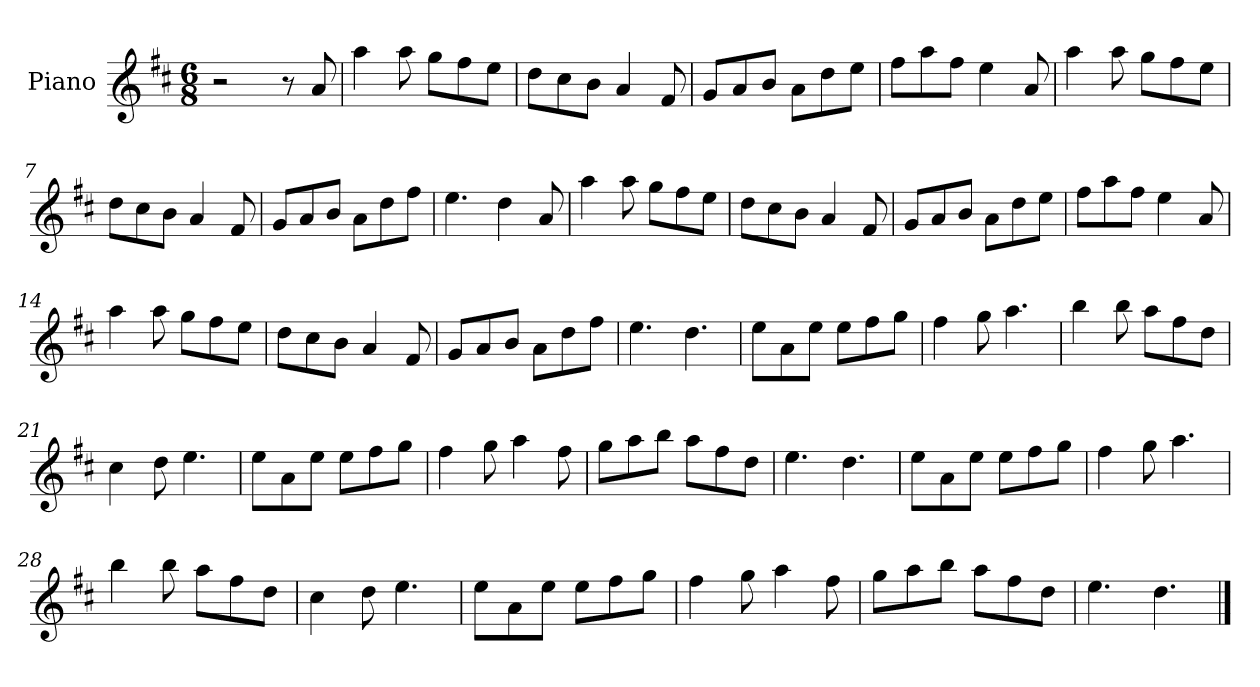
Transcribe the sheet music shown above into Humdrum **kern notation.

**kern
*part1
*staff1
*I"Piano
*I'Pno
*clefG2
*k[f#c#]
*M6/8
=1
2r
8r
8a/
=2
4aa\
8aa\
8gg\L
8ff#\
8ee\J
=3
8dd\L
8cc#\
8b\J
4a/
8f#/
=4
8g/L
8a/
8b/J
8a\L
8dd\
8ee\J
=5
8ff#\L
8aa\
8ff#\J
4ee\
8a/
=6
4aa\
8aa\
8gg\L
8ff#\
8ee\J
=7
8dd\L
8cc#\
8b\J
4a/
8f#/
=8
8g/L
8a/
8b/J
8a\L
8dd\
8ff#\J
=9
4.ee\
4dd\
8a/
=10
4aa\
8aa\
8gg\L
8ff#\
8ee\J
=11
8dd\L
8cc#\
8b\J
4a/
8f#/
=12
8g/L
8a/
8b/J
8a\L
8dd\
8ee\J
=13
8ff#\L
8aa\
8ff#\J
4ee\
8a/
=14
4aa\
8aa\
8gg\L
8ff#\
8ee\J
=15
8dd\L
8cc#\
8b\J
4a/
8f#/
=16
8g/L
8a/
8b/J
8a\L
8dd\
8ff#\J
=17
4.ee\
4.dd\
=18
8ee\L
8a\
8ee\J
8ee\L
8ff#\
8gg\J
=19
4ff#\
8gg\
4.aa\
=20
4bb\
8bb\
8aa\L
8ff#\
8dd\J
=21
4cc#\
8dd\
4.ee\
=22
8ee\L
8a\
8ee\J
8ee\L
8ff#\
8gg\J
=23
4ff#\
8gg\
4aa\
8ff#\
=24
8gg\L
8aa\
8bb\J
8aa\L
8ff#\
8dd\J
=25
4.ee\
4.dd\
=26
8ee\L
8a\
8ee\J
8ee\L
8ff#\
8gg\J
=27
4ff#\
8gg\
4.aa\
=28
4bb\
8bb\
8aa\L
8ff#\
8dd\J
=29
4cc#\
8dd\
4.ee\
=30
8ee\L
8a\
8ee\J
8ee\L
8ff#\
8gg\J
=31
4ff#\
8gg\
4aa\
8ff#\
=32
8gg\L
8aa\
8bb\J
8aa\L
8ff#\
8dd\J
=33
4.ee\
4.dd\
==
*-
